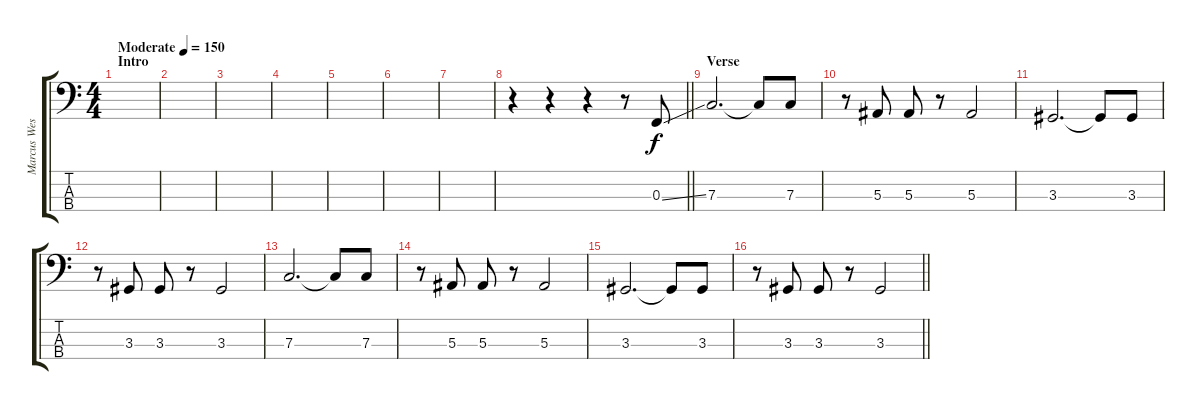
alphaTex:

\track ("Marcus Wesslen" "Marcus Wes") {instrument electricbassfinger}
\staff {score tabs}
\tuning (Eb2 Bb1 F1 Bb0) {hide}
\ts (4 4)
\section ("" "Intro")
\tempo (150 "Moderate")
\clef f4
\ks c
|
|
|
|
|
|
|
\barLineRight lightlight
r.4 r.4 r.4 r.8 0.3{ss}.8 |
\section ("" "Verse")
7.3.2{d} 7.3{t}.8 7.3.8 |
r.8 5.3.8 5.3.8 r.8 5.3.2 |
3.3.2{d} 3.3{t}.8 3.3.8 |
r.8 3.3.8 3.3.8 r.8 3.3.2 |
7.3.2{d} 7.3{t}.8 7.3.8 |
r.8 5.3.8 5.3.8 r.8 5.3.2 |
3.3.2{d} 3.3{t}.8 3.3.8 |
\barLineRight lightlight
r.8 3.3.8 3.3.8 r.8 3.3.2
